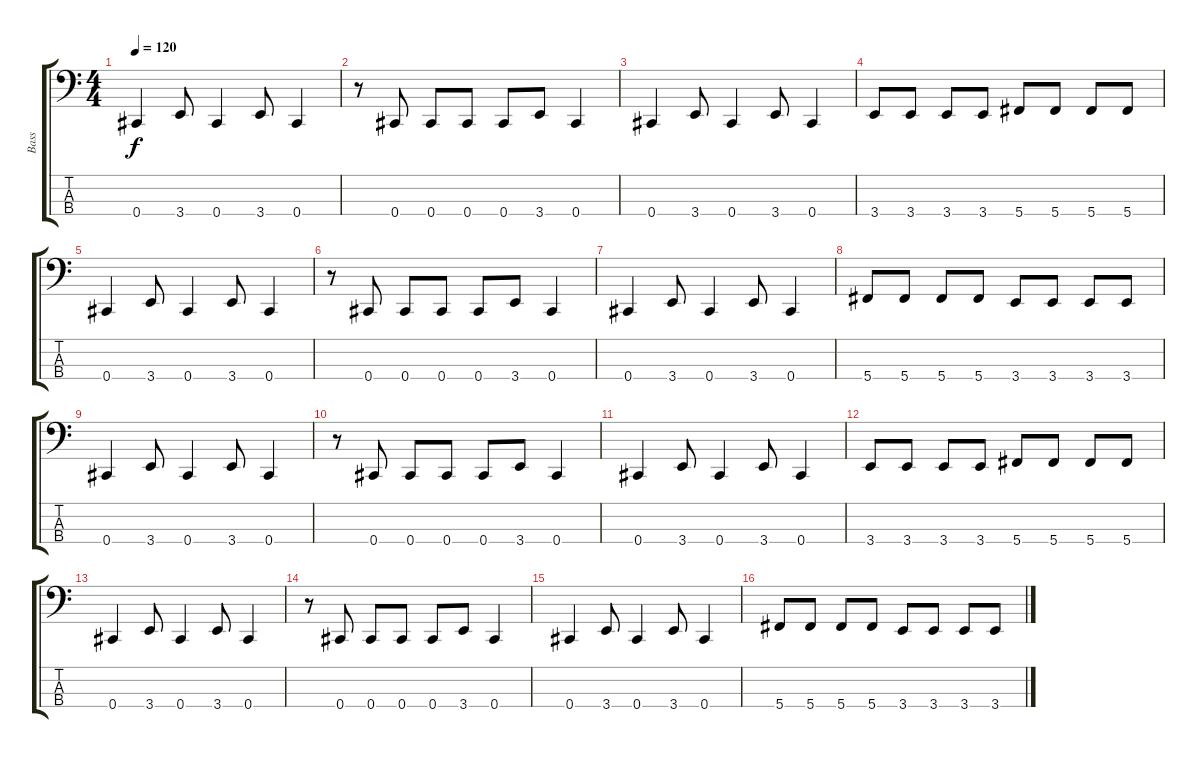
\track ("Bass" "Bass") {instrument electricbasspick}
\staff {score tabs}
\tuning (Gb2 Db2 Ab1 Db1) {hide}
\ts (4 4)
\tempo 120
\clef f4
\ks c
0.4.4{dy f instrument electricbasspick} 3.4.8 0.4.4 3.4.8 0.4.4 |
r.8 0.4.8 0.4.8 0.4.8 0.4.8 3.4.8 0.4.4 |
0.4.4 3.4.8 0.4.4 3.4.8 0.4.4 |
3.4.8 3.4.8 3.4.8 3.4.8 5.4.8 5.4.8 5.4.8 5.4.8 |
0.4.4 3.4.8 0.4.4 3.4.8 0.4.4 |
r.8 0.4.8 0.4.8 0.4.8 0.4.8 3.4.8 0.4.4 |
0.4.4 3.4.8 0.4.4 3.4.8 0.4.4 |
5.4.8 5.4.8 5.4.8 5.4.8 3.4.8 3.4.8 3.4.8 3.4.8 |
0.4.4 3.4.8 0.4.4 3.4.8 0.4.4 |
r.8 0.4.8 0.4.8 0.4.8 0.4.8 3.4.8 0.4.4 |
0.4.4 3.4.8 0.4.4 3.4.8 0.4.4 |
3.4.8 3.4.8 3.4.8 3.4.8 5.4.8 5.4.8 5.4.8 5.4.8 |
0.4.4 3.4.8 0.4.4 3.4.8 0.4.4 |
r.8 0.4.8 0.4.8 0.4.8 0.4.8 3.4.8 0.4.4 |
0.4.4 3.4.8 0.4.4 3.4.8 0.4.4 |
5.4.8 5.4.8 5.4.8 5.4.8 3.4.8 3.4.8 3.4.8 3.4.8
